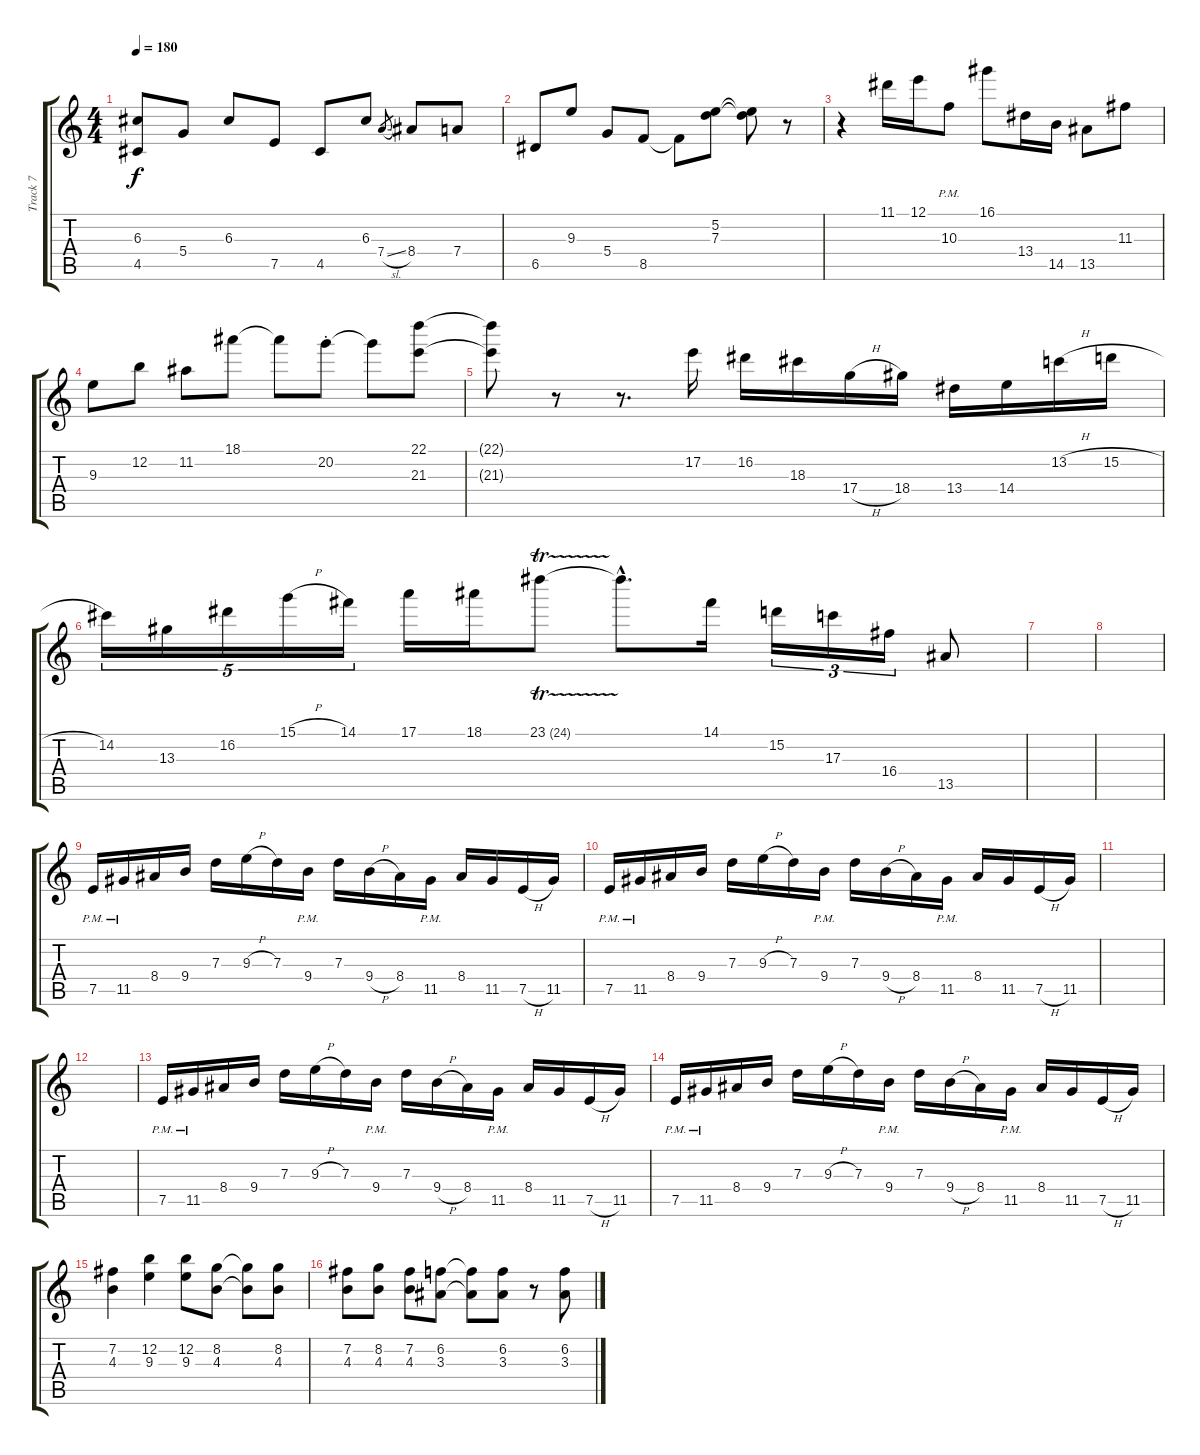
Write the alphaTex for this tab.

\track ("Track 7" "Track 7") {instrument marimba}
\staff {score tabs}
\tuning (E5 B4 G4 D4 A3 E3) {hide}
\ts (4 4)
\tempo 180
\clef g2
\ks c
(6.3{t} 4.5{t}).8{dy f} 5.4.8 6.3.8 7.5.8 4.5.8 6.3.8 7.4{sl}.8{gr} 8.4.8 7.4.8 |
6.5.8 9.3.8 5.4.8 8.5.8 8.5{t}.8 (5.2 7.3).8 (5.2{t} 7.3{t}).8 r.8 |
r.4 11.1.16 12.1.16 10.3{pm}.8 16.1.8 13.4.16 14.5.16 13.5.8 11.3.8 |
9.3.8 12.2.8 11.2.8 18.1.8 18.1{t}.8 20.2{st}.8 20.2{t}.8 (22.1 21.3).8 |
(22.1{t} 21.3{t}).8 r.8 r.8{d} 17.2.16 16.2.16 18.3.16 17.4{h}.16 18.4.16 13.4.16 14.4.16 13.2{h}.16 15.2{h}.16 |
14.2.16{tu (5 4)} 13.3.16{tu (5 4)} 16.2.16{tu (5 4)} 15.1{h}.16{tu (5 4)} 14.1.16{tu (5 4)} 17.1.16 18.1.16 23.1{tr (24 16)}.8 23.1{hac t}.8{d} 14.1.16 15.2.16{tu (3 2)} 17.3.16{tu (3 2)} 16.4.16{tu (3 2)} 13.5.8 |
|
|
7.5{pm}.16 11.5{pm}.16 8.4.16 9.4.16 7.3.16 9.3{h}.16 7.3.16 9.4{pm}.16 7.3.16 9.4{h}.16 8.4.16 11.5{pm}.16 8.4.16 11.5.16 7.5{h}.16 11.5.16 |
7.5{pm}.16 11.5{pm}.16 8.4.16 9.4.16 7.3.16 9.3{h}.16 7.3.16 9.4{pm}.16 7.3.16 9.4{h}.16 8.4.16 11.5{pm}.16 8.4.16 11.5.16 7.5{h}.16 11.5.16 |
|
|
7.5{pm}.16 11.5{pm}.16 8.4.16 9.4.16 7.3.16 9.3{h}.16 7.3.16 9.4{pm}.16 7.3.16 9.4{h}.16 8.4.16 11.5{pm}.16 8.4.16 11.5.16 7.5{h}.16 11.5.16 |
7.5{pm}.16 11.5{pm}.16 8.4.16 9.4.16 7.3.16 9.3{h}.16 7.3.16 9.4{pm}.16 7.3.16 9.4{h}.16 8.4.16 11.5{pm}.16 8.4.16 11.5.16 7.5{h}.16 11.5.16 |
(7.2 4.3).4 (12.2 9.3).4 (12.2 9.3).8 (8.2 4.3).8 (8.2{t} 4.3{t}).8 (8.2 4.3).8 |
(7.2 4.3).8 (8.2 4.3).8 (7.2 4.3).8 (6.2 3.3).8 (6.2{t} 3.3{t}).8 (6.2 3.3).8 r.8 (6.2 3.3).8
